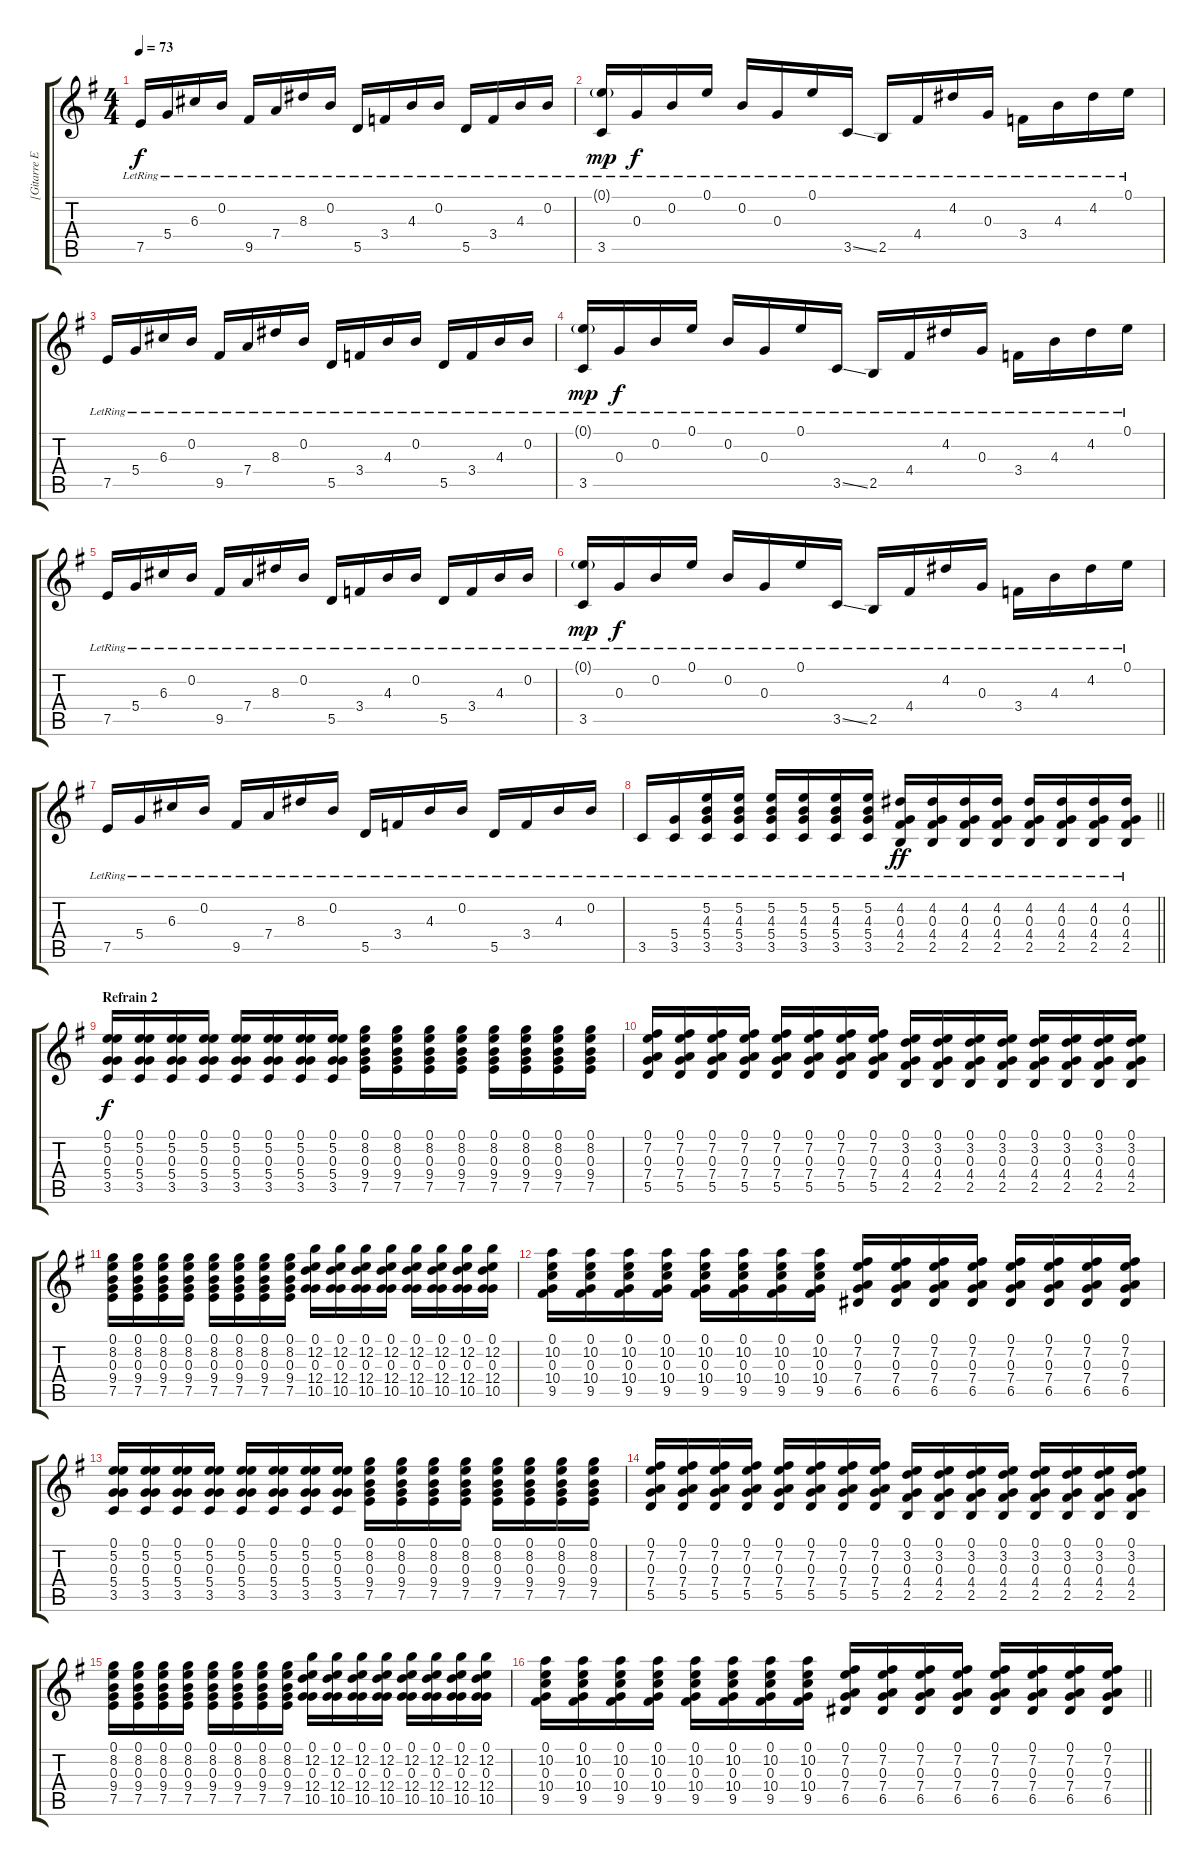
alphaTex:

\track ("[Gitarre Effekt]" "[Gitarre E") {instrument electricguitarclean}
\staff {score tabs}
\tuning (E4 B3 G3 D3 A2 E2) {hide}
\ts (4 4)
\tempo 73
\clef g2
\ks eminor
7.5{lr}.16{dy f} 5.4{lr}.16 6.3{lr}.16 0.2{lr}.16 9.5{lr}.16 7.4{lr}.16 8.3{lr}.16 0.2{lr}.16 5.5{lr}.16 3.4{lr}.16 4.3{lr}.16 0.2{lr}.16 5.5{lr}.16 3.4{lr}.16 4.3{lr}.16 0.2{lr}.16 |
(0.1{g lr} 3.5{lr}).16{dy mp} 0.3{lr}.16{dy f} 0.2{lr}.16 0.1{lr}.16 0.2{lr}.16 0.3{lr}.16 0.1{lr}.16 3.5{ss lr}.16 2.5{lr}.16 4.4{lr}.16 4.2{lr}.16 0.3{lr}.16 3.4{lr}.16 4.3{lr}.16 4.2{lr}.16 0.1{lr}.16 |
7.5{lr}.16 5.4{lr}.16 6.3{lr}.16 0.2{lr}.16 9.5{lr}.16 7.4{lr}.16 8.3{lr}.16 0.2{lr}.16 5.5{lr}.16 3.4{lr}.16 4.3{lr}.16 0.2{lr}.16 5.5{lr}.16 3.4{lr}.16 4.3{lr}.16 0.2{lr}.16 |
(0.1{g lr} 3.5{lr}).16{dy mp} 0.3{lr}.16{dy f} 0.2{lr}.16 0.1{lr}.16 0.2{lr}.16 0.3{lr}.16 0.1{lr}.16 3.5{ss lr}.16 2.5{lr}.16 4.4{lr}.16 4.2{lr}.16 0.3{lr}.16 3.4{lr}.16 4.3{lr}.16 4.2{lr}.16 0.1{lr}.16 |
7.5{lr}.16 5.4{lr}.16 6.3{lr}.16 0.2{lr}.16 9.5{lr}.16 7.4{lr}.16 8.3{lr}.16 0.2{lr}.16 5.5{lr}.16 3.4{lr}.16 4.3{lr}.16 0.2{lr}.16 5.5{lr}.16 3.4{lr}.16 4.3{lr}.16 0.2{lr}.16 |
(0.1{g lr} 3.5{lr}).16{dy mp} 0.3{lr}.16{dy f} 0.2{lr}.16 0.1{lr}.16 0.2{lr}.16 0.3{lr}.16 0.1{lr}.16 3.5{ss lr}.16 2.5{lr}.16 4.4{lr}.16 4.2{lr}.16 0.3{lr}.16 3.4{lr}.16 4.3{lr}.16 4.2{lr}.16 0.1{lr}.16 |
7.5{lr}.16 5.4{lr}.16 6.3{lr}.16 0.2{lr}.16 9.5{lr}.16 7.4{lr}.16 8.3{lr}.16 0.2{lr}.16 5.5{lr}.16 3.4{lr}.16 4.3{lr}.16 0.2{lr}.16 5.5{lr}.16 3.4{lr}.16 4.3{lr}.16 0.2{lr}.16 |
\barLineRight lightlight
3.5{lr}.16{volume 16} (5.4{lr} 3.5{lr}).16 (5.2{lr} 4.3{lr} 5.4{lr} 3.5{lr}).16 (5.2{lr} 4.3{lr} 5.4{lr} 3.5{lr}).16 (5.2{lr} 4.3{lr} 5.4{lr} 3.5{lr}).16 (5.2{lr} 4.3{lr} 5.4{lr} 3.5{lr}).16 (5.2{lr} 4.3{lr} 5.4{lr} 3.5{lr}).16 (5.2{lr} 4.3{lr} 5.4{lr} 3.5{lr}).16 (4.2{lr} 0.3{lr} 4.4{lr} 2.5{lr}).16{dy ff} (4.2{lr} 0.3{lr} 4.4{lr} 2.5{lr}).16 (4.2{lr} 0.3{lr} 4.4{lr} 2.5{lr}).16 (4.2{lr} 0.3{lr} 4.4{lr} 2.5{lr}).16 (4.2{lr} 0.3{lr} 4.4{lr} 2.5{lr}).16 (4.2{lr} 0.3{lr} 4.4{lr} 2.5{lr}).16 (4.2{lr} 0.3{lr} 4.4{lr} 2.5{lr}).16 (4.2{lr} 0.3{lr} 4.4{lr} 2.5{lr}).16 |
\section ("" "Refrain 2")
(0.1 5.2 0.3 5.4 3.5).16{dy f volume 12 balance 14 instrument electricguitarclean} (0.1 5.2 0.3 5.4 3.5).16 (0.1 5.2 0.3 5.4 3.5).16 (0.1 5.2 0.3 5.4 3.5).16 (0.1 5.2 0.3 5.4 3.5).16 (0.1 5.2 0.3 5.4 3.5).16 (0.1 5.2 0.3 5.4 3.5).16 (0.1 5.2 0.3 5.4 3.5).16 (0.1 8.2 0.3 9.4 7.5).16 (0.1 8.2 0.3 9.4 7.5).16 (0.1 8.2 0.3 9.4 7.5).16 (0.1 8.2 0.3 9.4 7.5).16 (0.1 8.2 0.3 9.4 7.5).16 (0.1 8.2 0.3 9.4 7.5).16 (0.1 8.2 0.3 9.4 7.5).16 (0.1 8.2 0.3 9.4 7.5).16 |
(0.1 7.2 0.3 7.4 5.5).16 (0.1 7.2 0.3 7.4 5.5).16 (0.1 7.2 0.3 7.4 5.5).16 (0.1 7.2 0.3 7.4 5.5).16 (0.1 7.2 0.3 7.4 5.5).16 (0.1 7.2 0.3 7.4 5.5).16 (0.1 7.2 0.3 7.4 5.5).16 (0.1 7.2 0.3 7.4 5.5).16 (0.1 3.2 0.3 4.4 2.5).16 (0.1 3.2 0.3 4.4 2.5).16 (0.1 3.2 0.3 4.4 2.5).16 (0.1 3.2 0.3 4.4 2.5).16 (0.1 3.2 0.3 4.4 2.5).16 (0.1 3.2 0.3 4.4 2.5).16 (0.1 3.2 0.3 4.4 2.5).16 (0.1 3.2 0.3 4.4 2.5).16 |
(0.1 8.2 0.3 9.4 7.5).16 (0.1 8.2 0.3 9.4 7.5).16 (0.1 8.2 0.3 9.4 7.5).16 (0.1 8.2 0.3 9.4 7.5).16 (0.1 8.2 0.3 9.4 7.5).16 (0.1 8.2 0.3 9.4 7.5).16 (0.1 8.2 0.3 9.4 7.5).16 (0.1 8.2 0.3 9.4 7.5).16 (0.1 12.2 0.3 12.4 10.5).16 (0.1 12.2 0.3 12.4 10.5).16 (0.1 12.2 0.3 12.4 10.5).16 (0.1 12.2 0.3 12.4 10.5).16 (0.1 12.2 0.3 12.4 10.5).16 (0.1 12.2 0.3 12.4 10.5).16 (0.1 12.2 0.3 12.4 10.5).16 (0.1 12.2 0.3 12.4 10.5).16 |
(0.1 10.2 0.3 10.4 9.5).16 (0.1 10.2 0.3 10.4 9.5).16 (0.1 10.2 0.3 10.4 9.5).16 (0.1 10.2 0.3 10.4 9.5).16 (0.1 10.2 0.3 10.4 9.5).16 (0.1 10.2 0.3 10.4 9.5).16 (0.1 10.2 0.3 10.4 9.5).16 (0.1 10.2 0.3 10.4 9.5).16 (0.1 7.2 0.3 7.4 6.5).16 (0.1 7.2 0.3 7.4 6.5).16 (0.1 7.2 0.3 7.4 6.5).16 (0.1 7.2 0.3 7.4 6.5).16 (0.1 7.2 0.3 7.4 6.5).16 (0.1 7.2 0.3 7.4 6.5).16 (0.1 7.2 0.3 7.4 6.5).16 (0.1 7.2 0.3 7.4 6.5).16 |
(0.1 5.2 0.3 5.4 3.5).16 (0.1 5.2 0.3 5.4 3.5).16 (0.1 5.2 0.3 5.4 3.5).16 (0.1 5.2 0.3 5.4 3.5).16 (0.1 5.2 0.3 5.4 3.5).16 (0.1 5.2 0.3 5.4 3.5).16 (0.1 5.2 0.3 5.4 3.5).16 (0.1 5.2 0.3 5.4 3.5).16 (0.1 8.2 0.3 9.4 7.5).16 (0.1 8.2 0.3 9.4 7.5).16 (0.1 8.2 0.3 9.4 7.5).16 (0.1 8.2 0.3 9.4 7.5).16 (0.1 8.2 0.3 9.4 7.5).16 (0.1 8.2 0.3 9.4 7.5).16 (0.1 8.2 0.3 9.4 7.5).16 (0.1 8.2 0.3 9.4 7.5).16 |
(0.1 7.2 0.3 7.4 5.5).16 (0.1 7.2 0.3 7.4 5.5).16 (0.1 7.2 0.3 7.4 5.5).16 (0.1 7.2 0.3 7.4 5.5).16 (0.1 7.2 0.3 7.4 5.5).16 (0.1 7.2 0.3 7.4 5.5).16 (0.1 7.2 0.3 7.4 5.5).16 (0.1 7.2 0.3 7.4 5.5).16 (0.1 3.2 0.3 4.4 2.5).16 (0.1 3.2 0.3 4.4 2.5).16 (0.1 3.2 0.3 4.4 2.5).16 (0.1 3.2 0.3 4.4 2.5).16 (0.1 3.2 0.3 4.4 2.5).16 (0.1 3.2 0.3 4.4 2.5).16 (0.1 3.2 0.3 4.4 2.5).16 (0.1 3.2 0.3 4.4 2.5).16 |
(0.1 8.2 0.3 9.4 7.5).16 (0.1 8.2 0.3 9.4 7.5).16 (0.1 8.2 0.3 9.4 7.5).16 (0.1 8.2 0.3 9.4 7.5).16 (0.1 8.2 0.3 9.4 7.5).16 (0.1 8.2 0.3 9.4 7.5).16 (0.1 8.2 0.3 9.4 7.5).16 (0.1 8.2 0.3 9.4 7.5).16 (0.1 12.2 0.3 12.4 10.5).16 (0.1 12.2 0.3 12.4 10.5).16 (0.1 12.2 0.3 12.4 10.5).16 (0.1 12.2 0.3 12.4 10.5).16 (0.1 12.2 0.3 12.4 10.5).16 (0.1 12.2 0.3 12.4 10.5).16 (0.1 12.2 0.3 12.4 10.5).16 (0.1 12.2 0.3 12.4 10.5).16 |
\barLineRight lightlight
(0.1 10.2 0.3 10.4 9.5).16 (0.1 10.2 0.3 10.4 9.5).16 (0.1 10.2 0.3 10.4 9.5).16 (0.1 10.2 0.3 10.4 9.5).16 (0.1 10.2 0.3 10.4 9.5).16 (0.1 10.2 0.3 10.4 9.5).16 (0.1 10.2 0.3 10.4 9.5).16 (0.1 10.2 0.3 10.4 9.5).16 (0.1 7.2 0.3 7.4 6.5).16 (0.1 7.2 0.3 7.4 6.5).16 (0.1 7.2 0.3 7.4 6.5).16 (0.1 7.2 0.3 7.4 6.5).16 (0.1 7.2 0.3 7.4 6.5).16 (0.1 7.2 0.3 7.4 6.5).16 (0.1 7.2 0.3 7.4 6.5).16 (0.1 7.2 0.3 7.4 6.5).16
